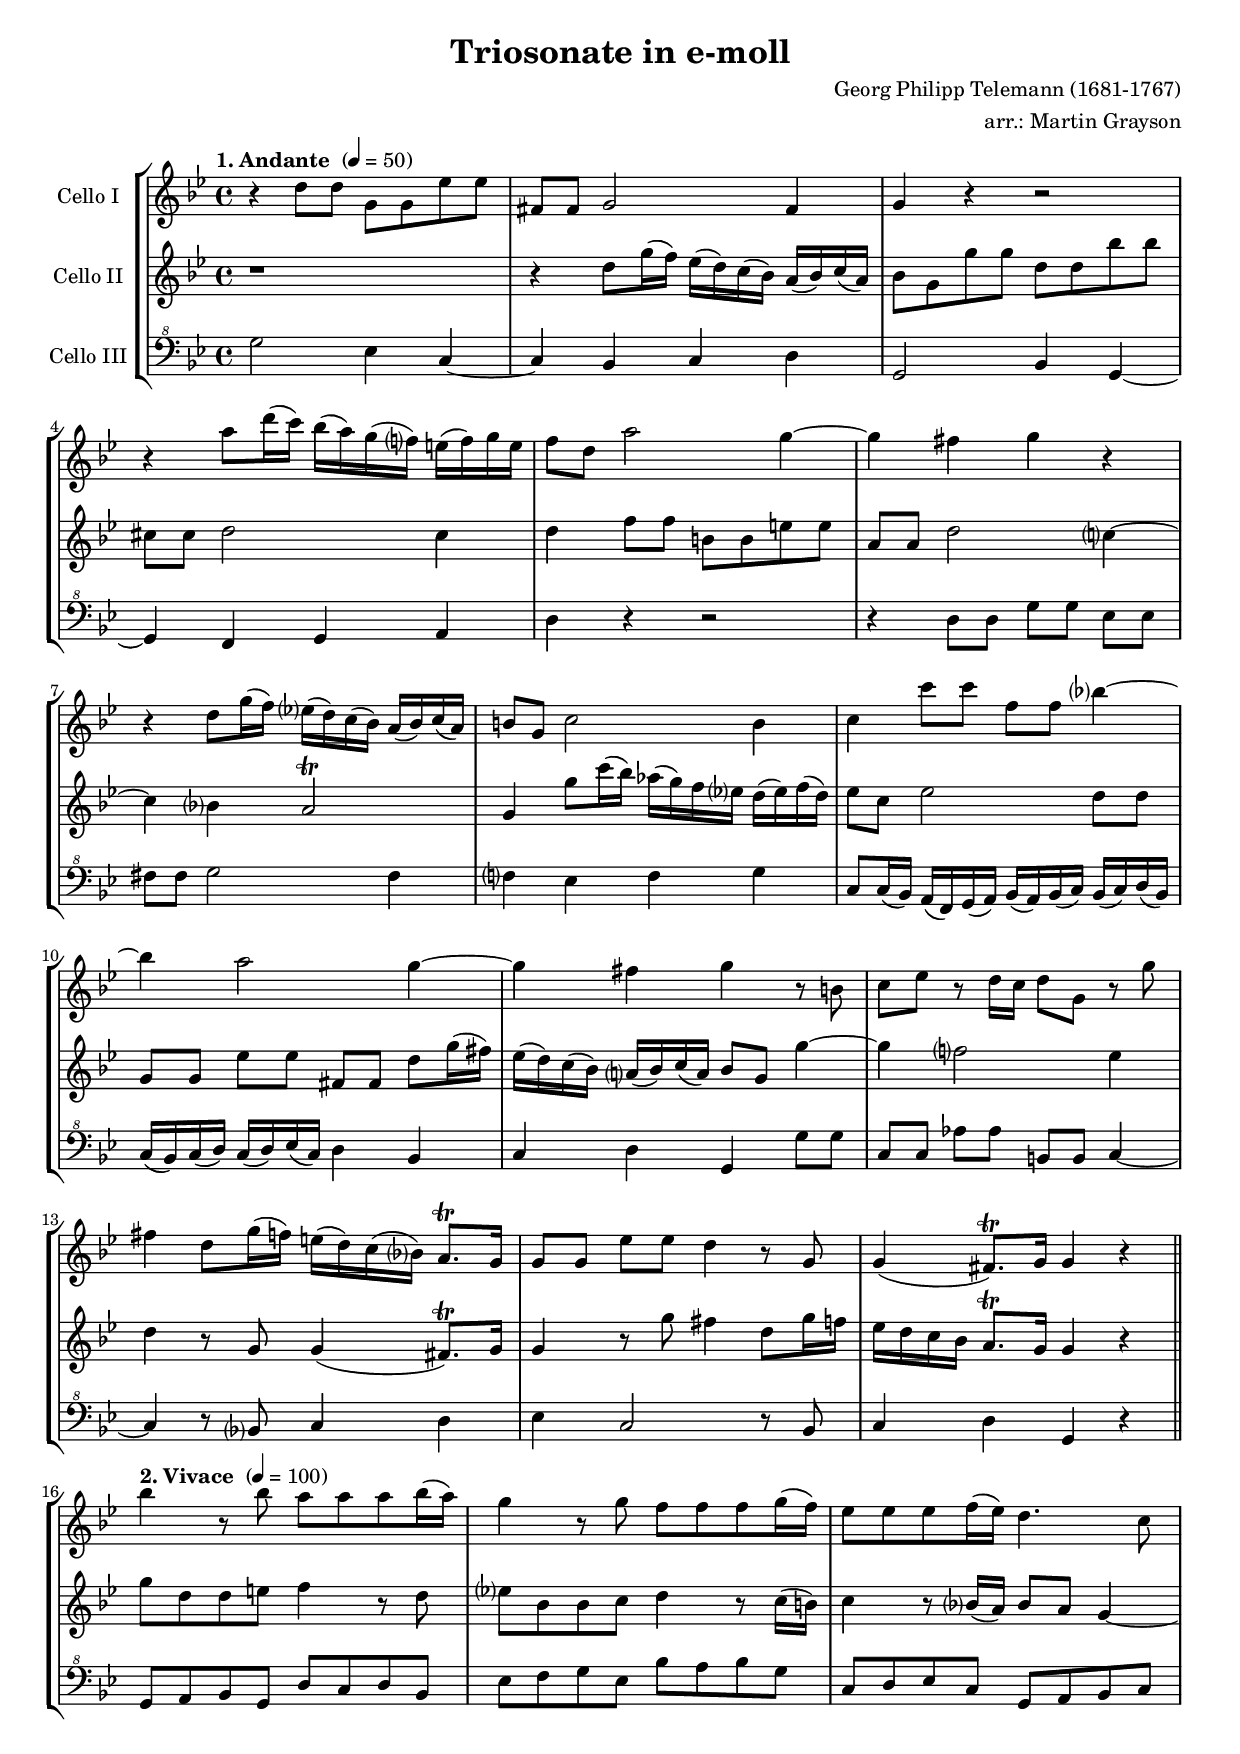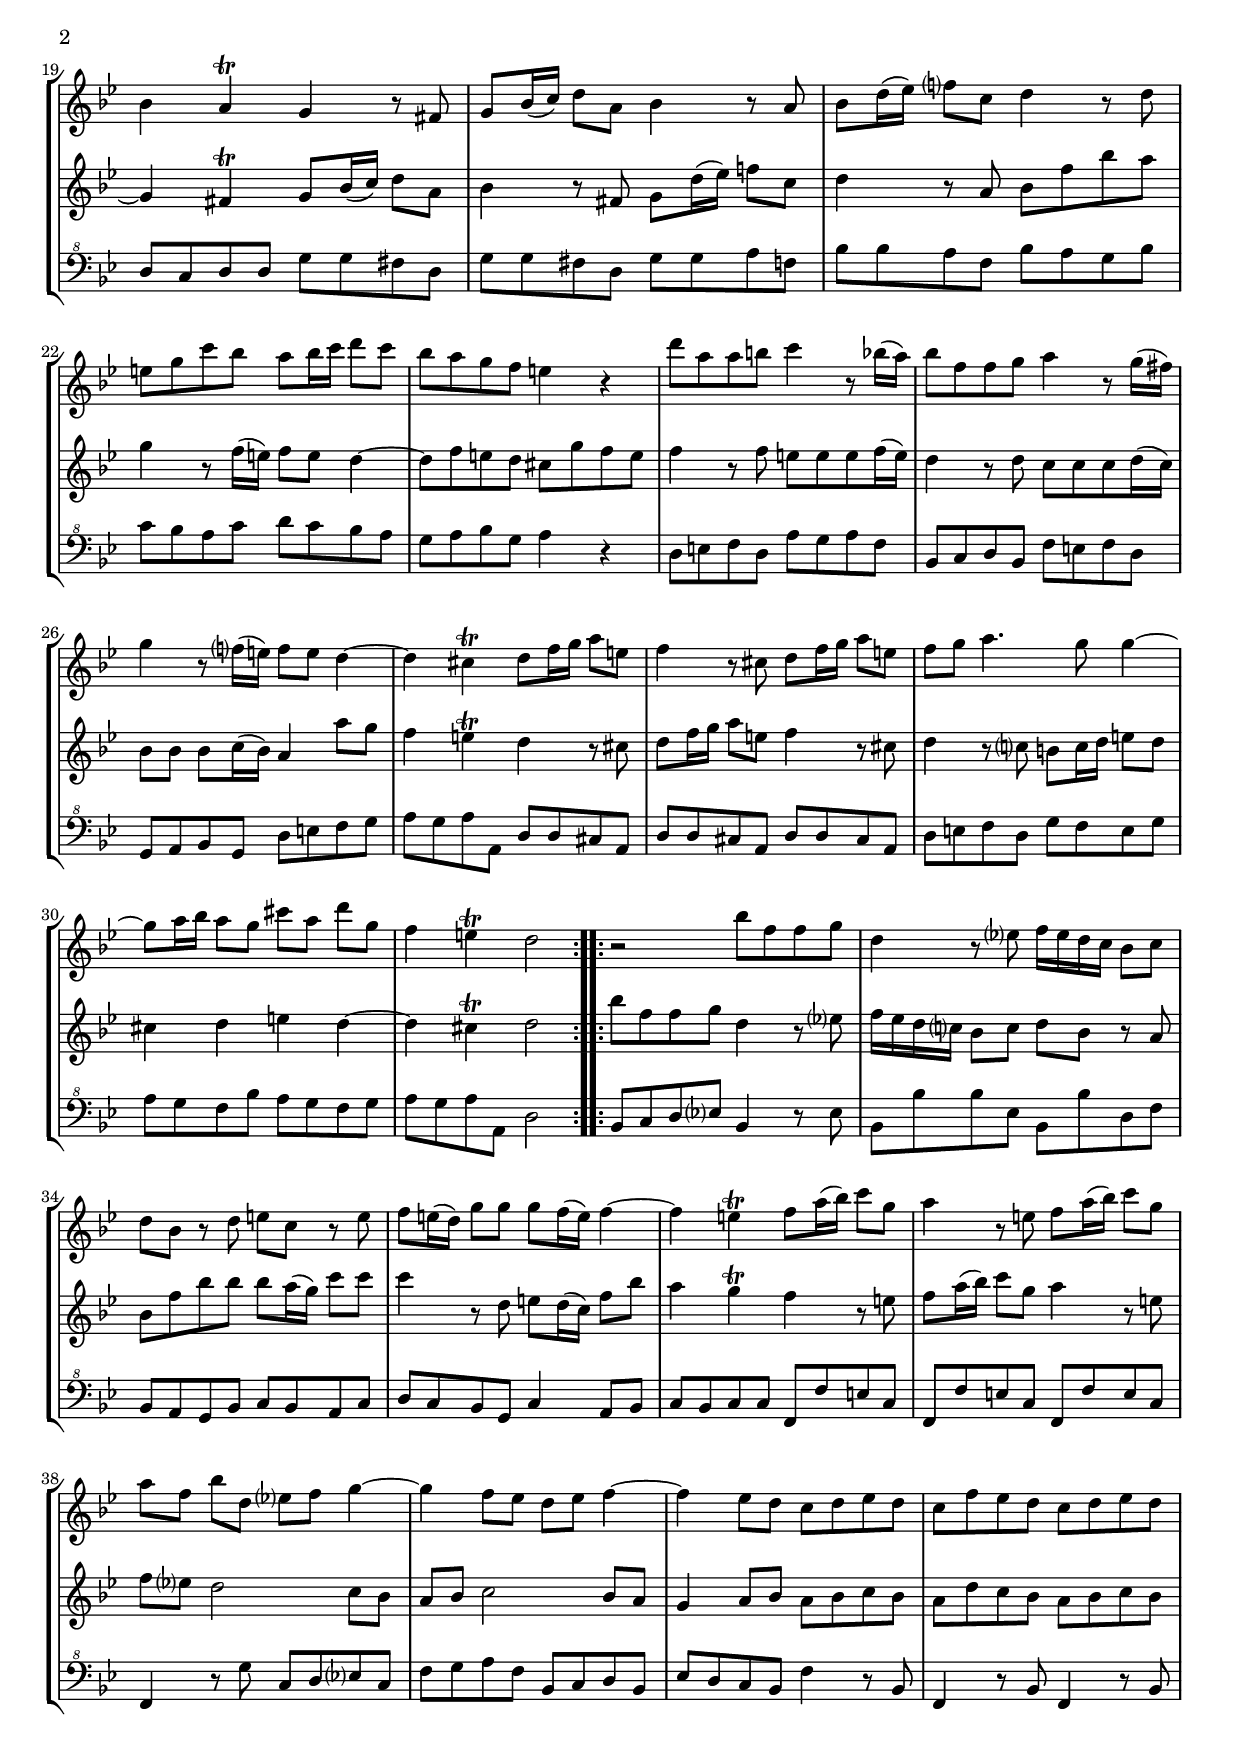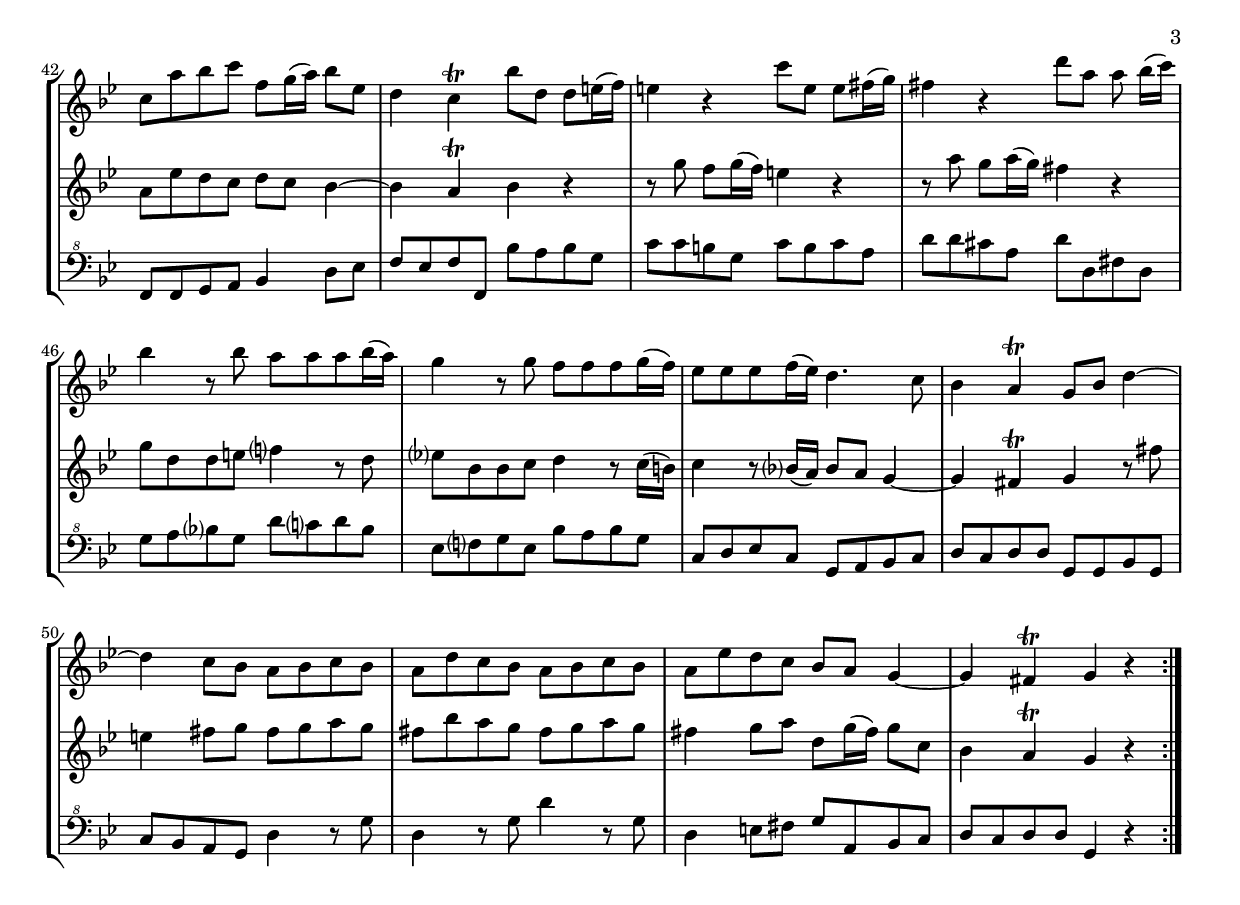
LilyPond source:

\version "2.14.2"
\include "deutsch.ly"

#(set-global-staff-size 18)

\header {
  title = "Triosonate in e-moll"
  composer = "Georg Philipp Telemann (1681-1767)"
  arranger = "arr.: Martin Grayson"
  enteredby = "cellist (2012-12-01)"
}

voiceconsts = {
 \key g \minor
 \time 4/4
% \numericTimeSignature
 \compressFullBarRests
}

%minstr = "harpsichord"
mihi = "clarinet"
%minstr = "accordion"
milo = "bassoon"

introa = { \tempo "1. Andante " 4=50 }
introb = { \break \tempo "2. Vivace " 4=100 }

moral = \markup \italic "molto rall."

va = \relative c'' {
  \voiceconsts
  \clef "treble"

  \introa
  r4 d8 d g, g es' es
  fis, fis g2 fis4
  g r r2

  r4 a'8 d16( c) b( a) g( f?) e( f) g e
  f8 d a'2 g4~
  g fis g r
  r d8 g16( f) es?( d) c( b) a( b) c( a)

  h8 g c2 h4
  c c'8 c f, f b?4~
  b a2 g4~

  g fis g r8 h,
  c es r d16 c d8 g, r g'

  fis4 d8 g16( f) e( d) c( b?) a8.\trill g16
  g8 g es'[ es] d4 r8 g,
  g4( fis8.)\trill g16 g4 r \bar "||"

  \introb
  \repeat volta 2 {
    b' r8 b a[ a a b16( a)]
    g4 r8 g f[ f f g16( f)]
    es8[ es es f16( es)] d4. c8
    b4 a\trill g r8 fis

    g b16( c) d8 a b4 r8 a
    b d16( es) f?8 c d4 r8 d
    e g c b a b16 c d8 c
    b a g f e4 r

    d'8 a a h c4 r8 b16( a)
    b8 f f g a4 r8 g16( fis)
    g4 r8 f?16( e) f8 e d4~
    d cis\trill d8 f16 g a8 e

    f4 r8 cis d f16 g a8 e
    f g a4. g8 g4~
    g8 a16 b a8 g cis[ a] d g,
    f4 e\trill d2
  }
  \repeat volta 2 {
    r b'8 f f g
    d4 r8 es? f16 es d c b8 c
    d b r d e c r e
    f e16( d) g8 g g f16( e) f4~

    f e\trill f8 a16( b) c8 g
    a4 r8 e f a16( b) c8 g
    a f b[ d,] es? f g4~
    g f8 es d es f4~

    f es8 d c d es d
    c f es d c d es d
    c a' b c f, g16( a) b8 es,
    d4 c\trill b'8 d, d e16( f)

    e4 r c'8 e, e fis16( g)
    fis4 r d'8[ a] a b16[( c)]
    b4 r8 b a[ a a b16( a)]
    g4 r8 g f[ f f g16( f)]

    es8[ es es f16( es)] d4. c8
    b4 a\trill g8 b d4~
    d c8 b a b c b

    a d c b a b c b
    a es' d c b a g4~
    g fis\trill g r
  }
}

vb = \relative c'' {
  \voiceconsts
  \clef "treble"

  \introa
  r1
  r4 d8 g16( f) es( d) c( b) a( b) c( a)
  b8 g g' g d d b' b

  cis, cis d2 cis4
  d f8 f h, h e e
  a, a d2 c?4~
  c b? a2\trill

  g4 g'8 c16( b) as( g) f es? d( es) f( d)
  es8 c es2 d8 d
  g, g es'[ es] fis,[ fis] d' g16( fis!)

  es( d) c( b) a?( b) c( a) b8 g g'4~
  g f?2 es4

  d r8 g, g4( fis8.)\trill g16
  g4 r8 g' fis4 d8 g16 f
  es d c b a8.\trill g16 g4 r \bar "||"

  \introb
  \repeat volta 2 {
    g'8 d d e f4 r8 d
    es? b b c d4 r8 c16( h)
    c4 r8 b?16( a) b8 a g4~
    g fis\trill g8 b16( c) d8 a

    b4 r8 fis g d'16( es) f!8 c
    d4 r8 a b f' b a
    g4 r8 f16( e) f8 e d4~
    d8 f e d cis g' f e

    f4 r8 f e[ e e f16( e)]
    d4 r8 d c[ c c d16( c)]
    b8 b b c16( b) a4 a'8 g
    f4 e\trill d r8 cis

    d f16 g a8 e f4 r8 cis
    d4 r8 c? h c16 d e8 d
    cis4 d e d~
    d cis\trill d2
  }
  \repeat volta 2 {
    b'8 f f g d4 r8 es?
    f16 es d c? b8 c d b r a
    b f' b b b a16( g) c8 c
    c4 r8 d, e d16( c) f8 b

    a4 g\trill f r8 e
    f a16( b) c8 g a4 r8 e
    f es? d2 c8 b
    a b c2 b8 a

    g4 a8 b a b c b
    a d c b a b c b
    a es' d c d c b4~
    b a\trill b r

    r8 g' f g16( f) e4 r
    r8 a g a16( g) fis4 r
    g8 d d e f?4 r8 d
    es? b b c d4 r8 c16( h)

    c4 r8 b?16( a) b8 a g4~
    g fis\trill g r8 fis'
    e4 fis8 g fis g a g

    fis b a g fis g a g
    fis4 g8 a d, g16( fis) g8 c,
    b4 a\trill g r
  }
}

vc = \relative c'' {
  \voiceconsts
  \clef "bass^8"

  \introa
  g2 es4 c~
  c b c d
  g,2 b4 g~

  g f g a
  d r r2
  r4 d8 d g[ g] es es
  fis fis g2 fis4

  f? es f g
  c,8 c16( b) a( f) g( a) b( a) b( c) b( c) d( b)
  c( b) c( d) c( d) es( c) d4 b

  c d g, g'8 g
  c, c as'[ as] h, h c4~

  c r8 b? c4 d
  es c2 r8 b
  c4 d g, r \bar "||"

  \introb
  \repeat volta 2 {
    g8 a b g d' c d b
    es f g es b' a b g
    c, d es c g a b c
    d c d d g g fis d

    g g fis d g g a f
    b b a f b a g b
    c b a c d c b a
    g a b g a4 r

    d,8 e f d a' g a f
    b, c d b f' e f d
    g, a b g d' e f g
    a g a a, d d cis a

    d d cis a d d cis a
    d e f d g f e g
    a g f b a g f g
    a g a a, d2
  }
  \repeat volta 2 {
    b8 c d es? b4 r8 es
    b b' b es, b b' d, f
    b, a g b c b a c
    d c b g c4 a8 b

    c b c c f, f' e c
    f, f' e c f, f' e c
    f,4 r8 g' c, d es? c
    f g a f b, c d b

    es d c b f'4 r8 b,
    f4 r8 b f4 r8 b
    f f g a b4 d8 es
    f es f f, b' a b g

    c c h g c h c a
    d d cis a d d, fis d
    g a b? g d' c? d b
    es, f? g es b' a b g

    c, d es c g a b c
    d c d d g, g b g
    c b a g d'4 r8 g

    d4 r8 g d'4 r8 g,
    d4 e8 fis g a, b c
    d c d d g,4 r
  }
}


music = \new StaffGroup <<
      \new Staff {
	\set Staff.midiInstrument = \mihi
	\set Staff.instrumentName = #"Cello I"
	\transpose g g { \va }
      }

      \new Staff {
	\set Staff.midiInstrument = \milo
	\set Staff.instrumentName = #"Cello II"
	\transpose g g { \vb }
      }

      \new Staff {
	\set Staff.midiInstrument = \milo
	\set Staff.instrumentName = #"Cello III"
	\transpose g g { \vc }
      }
>>

\book {
  \score {
    \music
    \layout {}
  }

  \score {
    \unfoldRepeats \music

    \midi {
      \context {
        \Score
      }
    }
  }
}
